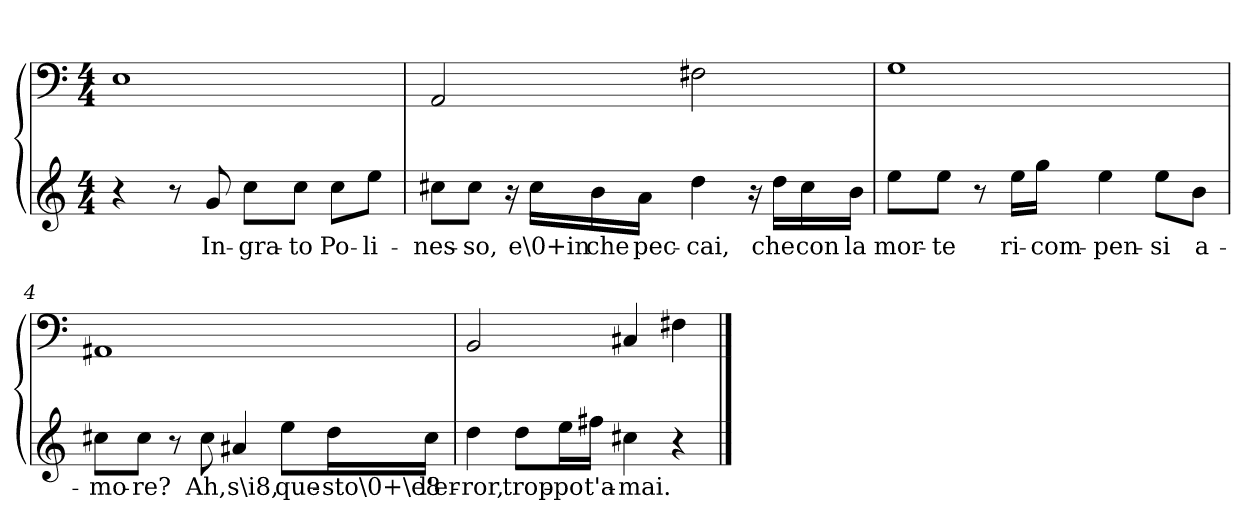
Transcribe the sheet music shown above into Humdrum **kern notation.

**kern	**text	**kern
*part1	*part1	*part1
*staff2	*staff2	*staff1
*clefG2	*	*clefF4
*k[]	*	*k[]
*C:	*	*C:
*M4/4	*	*M4/4
=1	=1	=1
4r	.	1E\
8r	.	.
8g/	In-	.
8cc\L	-gra-	.
8cc\J	-to	.
8cc\L	Po-	.
8ee\J	-li-	.
=2	=2	=2
8cc#X\L	-nes-	2AA/
8cc#\J	-so,	.
16r	.	.
16cc#\LL	e\0+in	.
16b\	che	.
16a\JJ	pec-	.
4dd\	-cai,	2F#X\
16r	.	.
16dd\LL	che	.
16cc#\	con	.
16b\JJ	la	.
=3	=3	=3
8ee\L	mor-	1G\
8ee\J	-te	.
8r	.	.
16ee\LL	ri-	.
16gg\JJ	-com-	.
4ee\	-pen-	.
8ee\L	-si	.
8b\J	a-	.
=4	=4	=4
8cc#X\L	-mo-	1AA#X/
8cc#\J	-re?	.
8r	.	.
8cc#\	Ah,	.
4a#X/	s\i8,	.
8ee\L	que-	.
16dd\L	-sto\0+\e8	.
16cc#\JJ	l'er-	.
=5	=5	=5
4dd\	-ror,	2BB/
8dd\L	trop-	.
16ee\L	-po	.
16ff#X\JJ	t'a-	.
4cc#X\	-mai.	4C#X/
4r	.	4F#X\
==	==	==
*-	*-	*-
